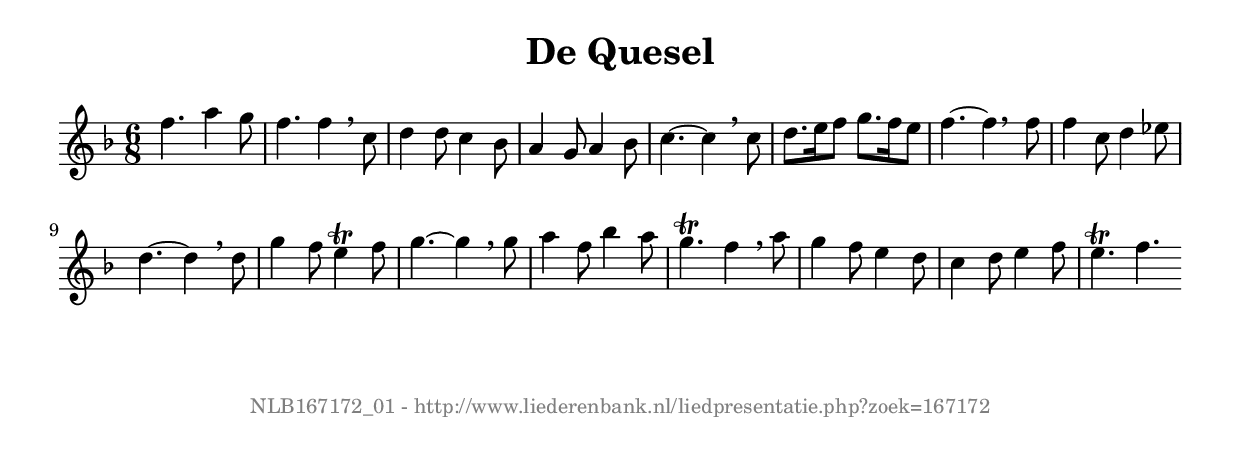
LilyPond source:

%
% produced by wce2krn 1.64 (7 June 2014)
%
\version"2.16"
#(append! paper-alist '(("long" . (cons (* 210 mm) (* 2000 mm)))))
#(set-default-paper-size "long")
sb = {\breathe}
mBreak = {\breathe }
bBreak = {\breathe }
x = {\once\override NoteHead #'style = #'cross }
gl=\glissando
itime={\override Staff.TimeSignature #'stencil = ##f }
ficta = {\once\set suggestAccidentals = ##t}
fine = {\once\override Score.RehearsalMark #'self-alignment-X = #1 \mark \markup {\italic{Fine}}}
dc = {\once\override Score.RehearsalMark #'self-alignment-X = #1 \mark \markup {\italic{D.C.}}}
dcf = {\once\override Score.RehearsalMark #'self-alignment-X = #1 \mark \markup {\italic{D.C. al Fine}}}
dcc = {\once\override Score.RehearsalMark #'self-alignment-X = #1 \mark \markup {\italic{D.C. al Coda}}}
ds = {\once\override Score.RehearsalMark #'self-alignment-X = #1 \mark \markup {\italic{D.S.}}}
dsf = {\once\override Score.RehearsalMark #'self-alignment-X = #1 \mark \markup {\italic{D.S. al Fine}}}
dsc = {\once\override Score.RehearsalMark #'self-alignment-X = #1 \mark \markup {\italic{D.S. al Coda}}}
pv = {\set Score.repeatCommands = #'((volta "1"))}
sv = {\set Score.repeatCommands = #'((volta "2"))}
tv = {\set Score.repeatCommands = #'((volta "3"))}
qv = {\set Score.repeatCommands = #'((volta "4"))}
xv = {\set Score.repeatCommands = #'((volta #f))}
\header{ tagline = ""
title = "De Quesel"
}
\score {{
\key f \major
\relative g'
{
\set melismaBusyProperties = #'()
\time 6/8
\tempo 4=120
\override Score.MetronomeMark #'transparent = ##t
\override Score.RehearsalMark #'break-visibility = #(vector #t #t #f)
f'4. a4 g8 f4. f4 \sb c8 d4 d8 c4 bes8 a4 g8 a4 bes8 c4.~ c4 \sb c8 d8. e16 f8 g8. f16 e8 f4.~ f4 \bar ":|:" \bBreak
f8 f4 c8 d4 es8 d4.~ d4 \sb d8 g4 f8 e4^\trill f8 g4.~ g4 \mBreak
g8 a4 f8 bes4 a8 g4.^\trill f4 \sb a8 g4 f8 e4 d8 c4 d8 e4 f8 e4.^\trill f4. \bar ":|"
 }}
 \midi { }
 \layout {
            indent = 0.0\cm
}
}
\markup { \vspace #0 } \markup { \with-color #grey \fill-line { \center-column { \smaller "NLB167172_01 - http://www.liederenbank.nl/liedpresentatie.php?zoek=167172" } } }
